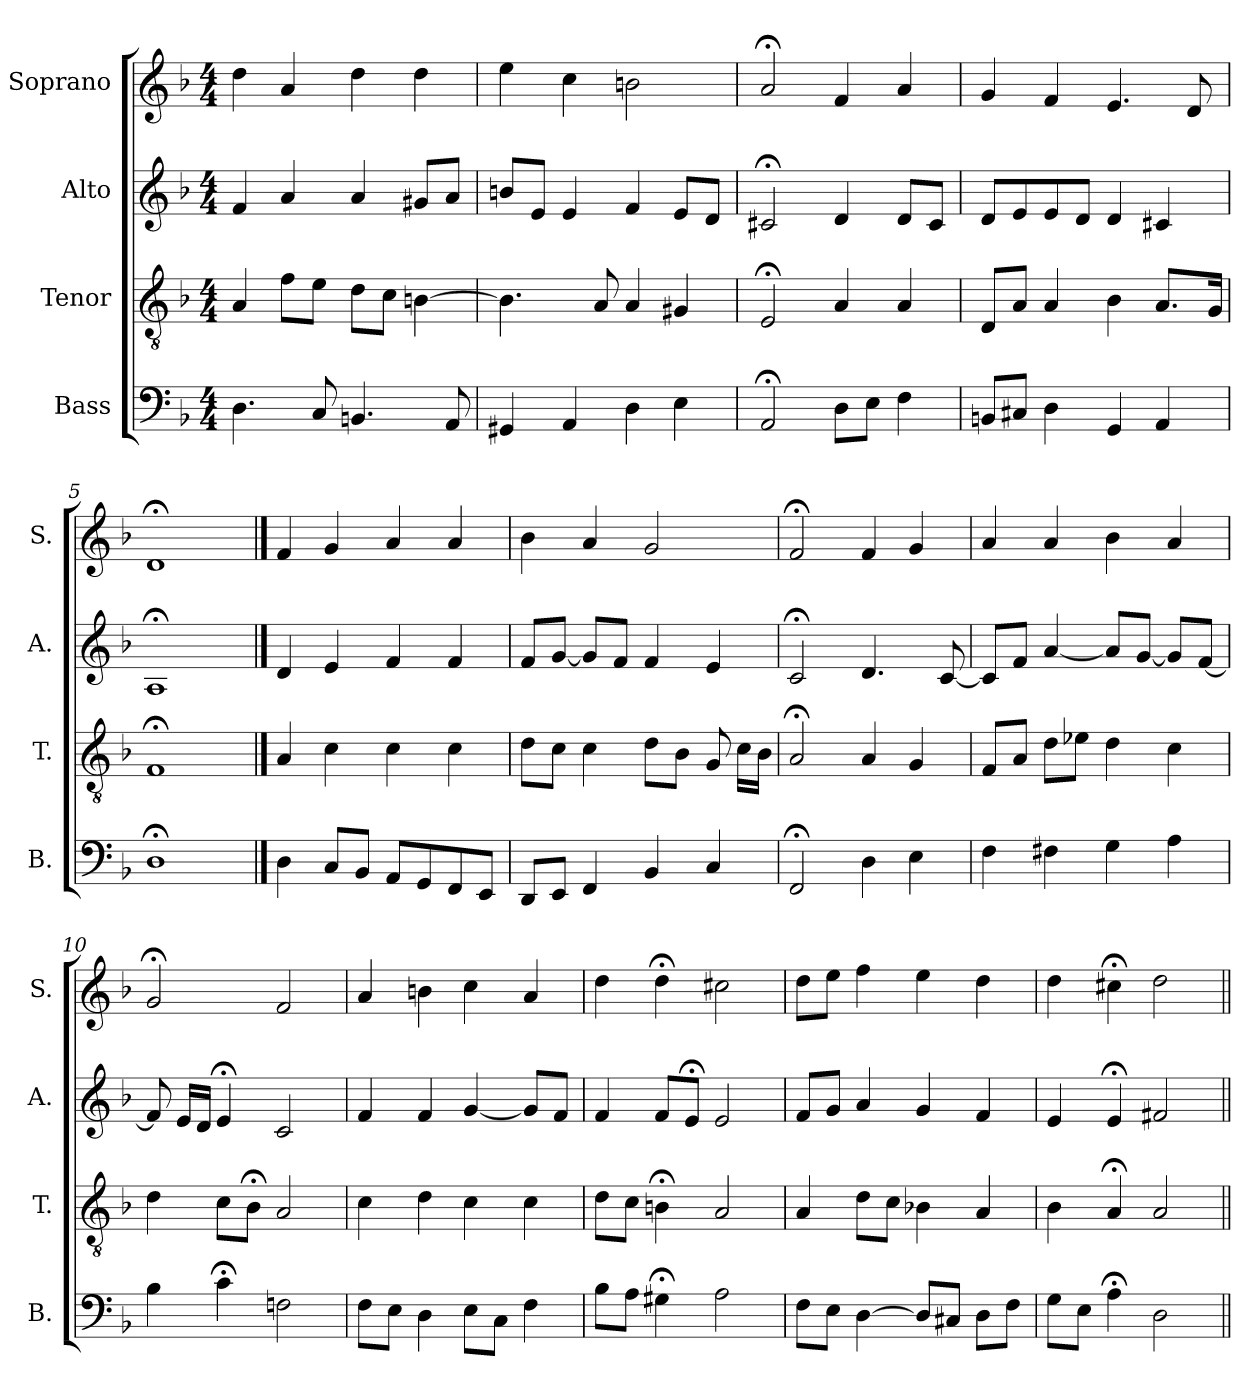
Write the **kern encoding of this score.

**kern	**kern	**kern	**kern
*part4	*part3	*part2	*part1
*staff4	*staff3	*staff2	*staff1
*I"Bass	*I"Tenor	*I"Alto	*I"Soprano
*I'B.	*I'T.	*I'A.	*I'S.
*clefF4	*clefGv2	*clefG2	*clefG2
*	*ITrd7c12	*	*
*k[b-]	*k[b-]	*k[b-]	*k[b-]
*F:	*F:	*F:	*F:
*M4/4	*M4/4	*M4/4	*M4/4
=1	=1	=1	=1
4.D\	4AA/	4f/	4dd\
.	8F\L	4a/	4a/
8C/	8E\J	.	.
4.BBn/	8D\L	4a/	4dd\
.	8C\J	.	.
.	[4BBn\	8g#X/L	4dd\
8AA/	.	8a/J	.
=2	=2	=2	=2
4GG#X/	4.BB\]	8bn/L	4ee\
.	.	8e/J	.
4AA/	.	4e/	4cc\
.	8AA/	.	.
4D\	4AA/	4f/	2bn\
4E\	4GG#X/	8e/L	.
.	.	8d/J	.
=3	=3	=3	=3
2AA;</	2EE;</	2c#X;</	2a;</
8D\L	4AA/	4d/	4f/
8E\J	.	.	.
4F\	4AA/	8d/L	4a/
.	.	8c#/J	.
=4	=4	=4	=4
8BBn/L	8DD/L	8d/L	4g/
8C#X/J	8AA/J	8e/	.
4D\	4AA/	8e/	4f/
.	.	8d/J	.
4GG/	4BB-\	4d/	4.e/
4AA/	8.AA/L	4c#X/	.
.	.	.	8d/
.	16GG/Jk	.	.
!!LO:LB:g=z
=5	=5	=5	=5
1D;<\	1FF;</	1A;</	1d;</
==6	==6	==6	==6
4D\	4AA/	4d/	4f/
8C/L	4C\	4e/	4g/
8BB-/J	.	.	.
8AA/L	4C\	4f/	4a/
8GG/	.	.	.
8FF/	4C\	4f/	4a/
8EE/J	.	.	.
=7	=7	=7	=7
8DD/L	8D\L	8f/L	4b-\
8EE/J	8C\J	[8g/J	.
4FF/	4C\	8g/L]	4a/
.	.	8f/J	.
4BB-/	8D\L	4f/	2g/
.	8BB-\J	.	.
4C/	8GG/	4e/	.
.	16C\LL	.	.
.	16BB-\JJ	.	.
=8	=8	=8	=8
2FF;</	2AA;</	2c;</	2f;</
4D\	4AA/	4.d/	4f/
4E\	4GG/	.	4g/
.	.	[8c/	.
=9	=9	=9	=9
4F\	8FF/L	8c/L]	4a/
.	8AA/J	8f/J	.
4F#X\	8D\L	[4a/	4a/
.	8E-X\J	.	.
4G\	4D\	8a/L]	4b-\
.	.	[8g/J	.
4A\	4C\	8g/L]	4a/
.	.	[8f/J	.
!!LO:PB:g=z
=10	=10	=10	=10
4B-\	4D\	8f/]	2g;</
.	.	16e/LL	.
.	.	16d/JJ	.
4c;<\	8C\L	4e;</	.
.	8BB-;<\J	.	.
2Fn\	2AA/	2c/	2f/
=11	=11	=11	=11
8F\L	4C\	4f/	4a/
8E\J	.	.	.
4D\	4D\	4f/	4bn\
8E\L	4C\	[4g/	4cc\
8C\J	.	.	.
4F\	4C\	8g/L]	4a/
.	.	8f/J	.
=12	=12	=12	=12
8B-\L	8D\L	4f/	4dd\
8A\J	8C\J	.	.
4G#X;<\	4BBn;<\	8f/L	4dd;<\
.	.	8e;</J	.
2A\	2AA/	2e/	2cc#X\
!!LO:LB:g=z
=13	=13	=13	=13
8F\L	4AA/	8f/L	8dd\L
8E\J	.	8g/J	8ee\J
[4D\	8D\L	4a/	4ff\
.	8C\J	.	.
8D/L]	4BB-X\	4g/	4ee\
8C#X/J	.	.	.
8D\L	4AA/	4f/	4dd\
8F\J	.	.	.
=14	=14	=14	=14
8G\L	4BB-\	4e/	4dd\
8E\J	.	.	.
4A;<\	4AA;</	4e;</	4cc#X;<\
2D\	2AA/	2f#X/	2dd\
=||	=||	=||	=||
*-	*-	*-	*-
